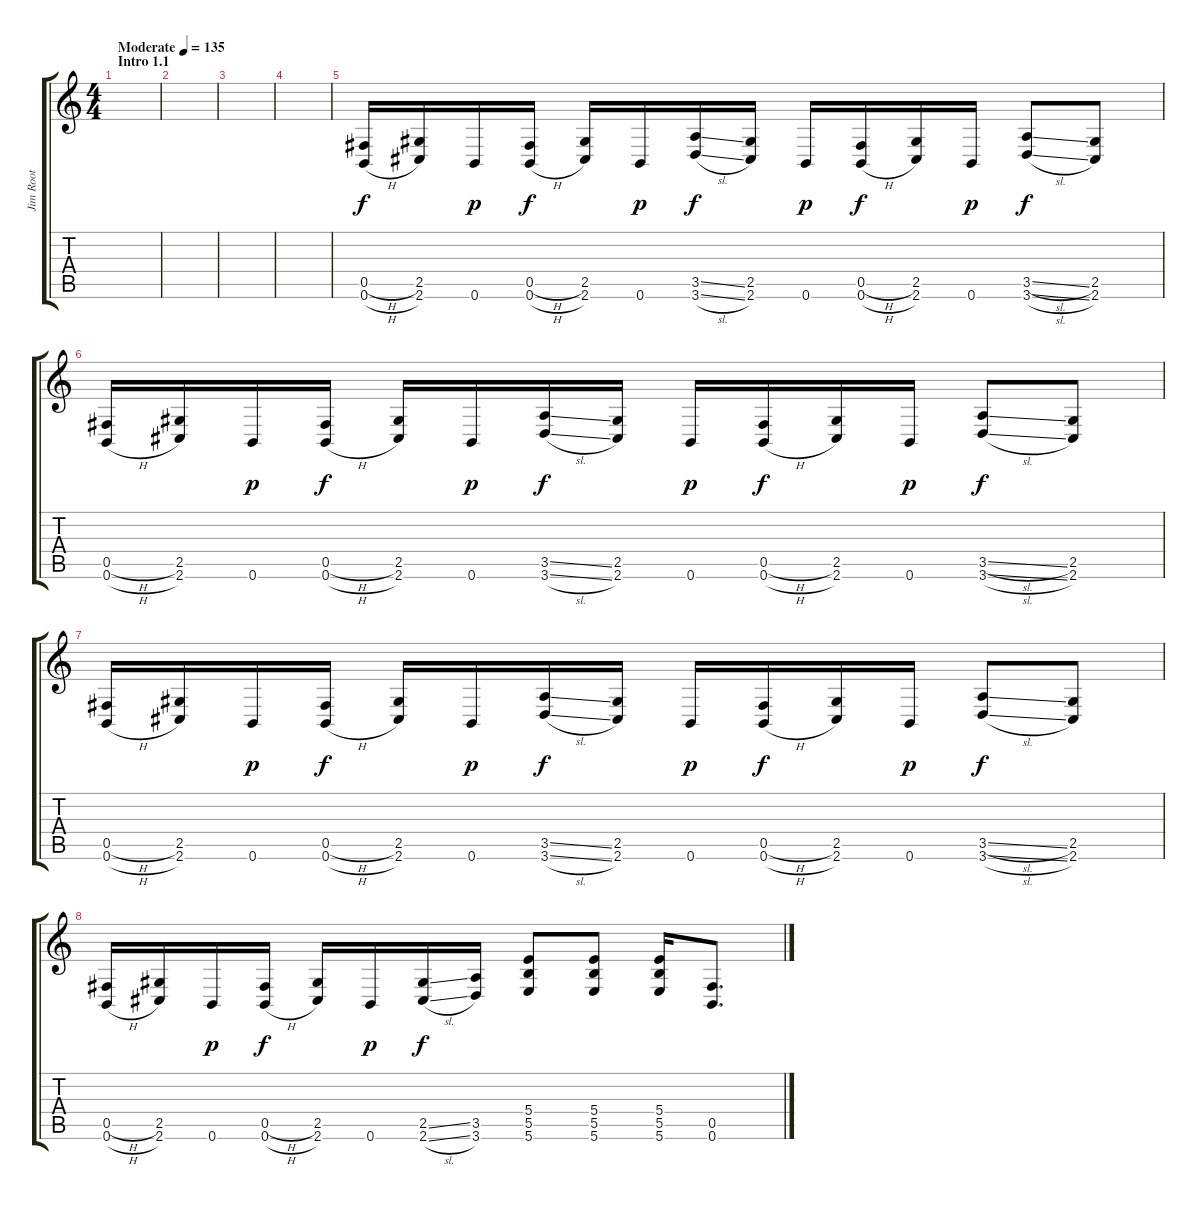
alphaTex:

\track ("Jim Root" "Jim Root") {instrument distortionguitar}
\staff {score tabs}
\tuning (Db4 Ab3 E3 B2 Gb2 B1) {hide}
\ts (4 4)
\section ("" "Intro 1.1")
\tempo (135 "Moderate")
\clef g2
\ks c
|
|
|
|
(0.5{h} 0.6{h}).16{volume 13} (2.5 2.6).16 0.6.16{dy p} (0.5{h} 0.6{h}).16{dy f} (2.5 2.6).16 0.6.16{dy p} (3.5{ss} 3.6{sl}).16{dy f} (2.5 2.6).16 0.6.16{dy p} (0.5{h} 0.6{h}).16{dy f} (2.5 2.6).16 0.6.16{dy p} (3.5{sl} 3.6{sl}).8{dy f} (2.5 2.6).8 |
(0.5{h} 0.6{h}).16 (2.5 2.6).16 0.6.16{dy p} (0.5{h} 0.6{h}).16{dy f} (2.5 2.6).16 0.6.16{dy p} (3.5{ss} 3.6{sl}).16{dy f} (2.5 2.6).16 0.6.16{dy p} (0.5{h} 0.6{h}).16{dy f} (2.5 2.6).16 0.6.16{dy p} (3.5{sl} 3.6{sl}).8{dy f} (2.5 2.6).8 |
(0.5{h} 0.6{h}).16 (2.5 2.6).16 0.6.16{dy p} (0.5{h} 0.6{h}).16{dy f} (2.5 2.6).16 0.6.16{dy p} (3.5{ss} 3.6{sl}).16{dy f} (2.5 2.6).16 0.6.16{dy p} (0.5{h} 0.6{h}).16{dy f} (2.5 2.6).16 0.6.16{dy p} (3.5{sl} 3.6{sl}).8{dy f} (2.5 2.6).8 |
(0.5{h} 0.6{h}).16 (2.5 2.6).16 0.6.16{dy p} (0.5{h} 0.6{h}).16{dy f} (2.5 2.6).16 0.6.16{dy p} (2.5{ss} 2.6{sl}).16{dy f} (3.5 3.6).16 (5.4 5.5 5.6).8 (5.4 5.5 5.6).8 (5.4 5.5 5.6).16 (0.5 0.6).8{d}
